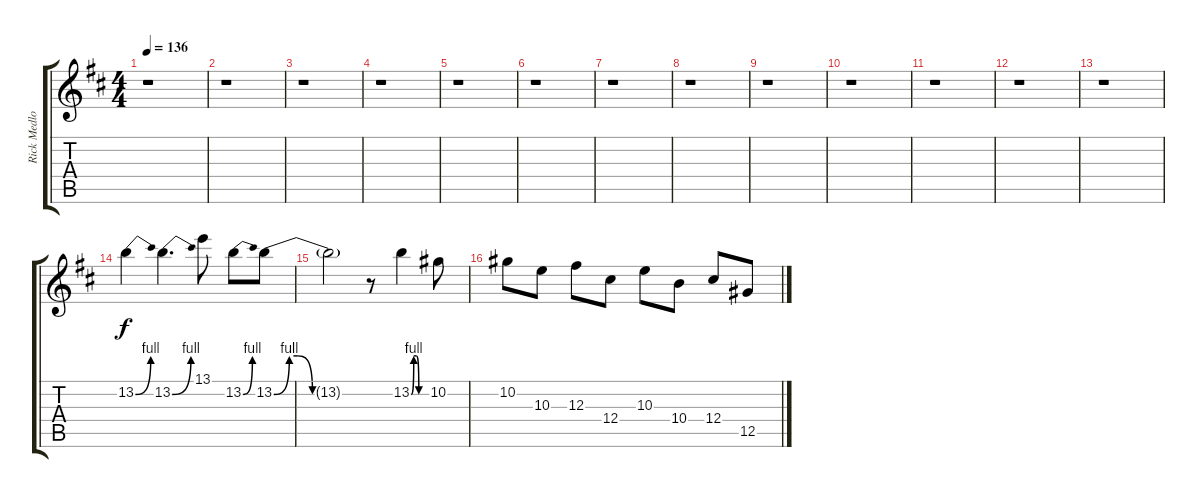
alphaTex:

\track ("Rick Medlocke Guitar Solos" "Rick Medlo") {instrument overdrivenguitar}
\staff {score tabs}
\tuning (Eb4 Bb3 Gb3 Db3 Ab2 Eb2) {hide}
\ts (4 4)
\tempo 136
\clef g2
\ks d
r.1{dy f} |
r.1 |
r.1 |
r.1 |
r.1 |
r.1 |
r.1 |
r.1 |
r.1 |
r.1 |
r.1 |
r.1 |
r.1 |
13.2{be (bend 0 0 60 4)}.4{volume 13} 13.2{be (bend 0 0 60 4)}.4{d} 13.1.8 13.2{be (bend 0 0 60 4)}.8 13.2{be (custom 0 0 10 4 15 4 25 0 30 0 60 0)}.8 |
13.2{t}.2 r.8 13.2{be (custom 0 0 10 4 20 4 30 0 60 0)}.4 10.2.8 |
10.2.8 10.3.8 12.3.8 12.4.8 10.3.8 10.4.8 12.4.8 12.5.8
